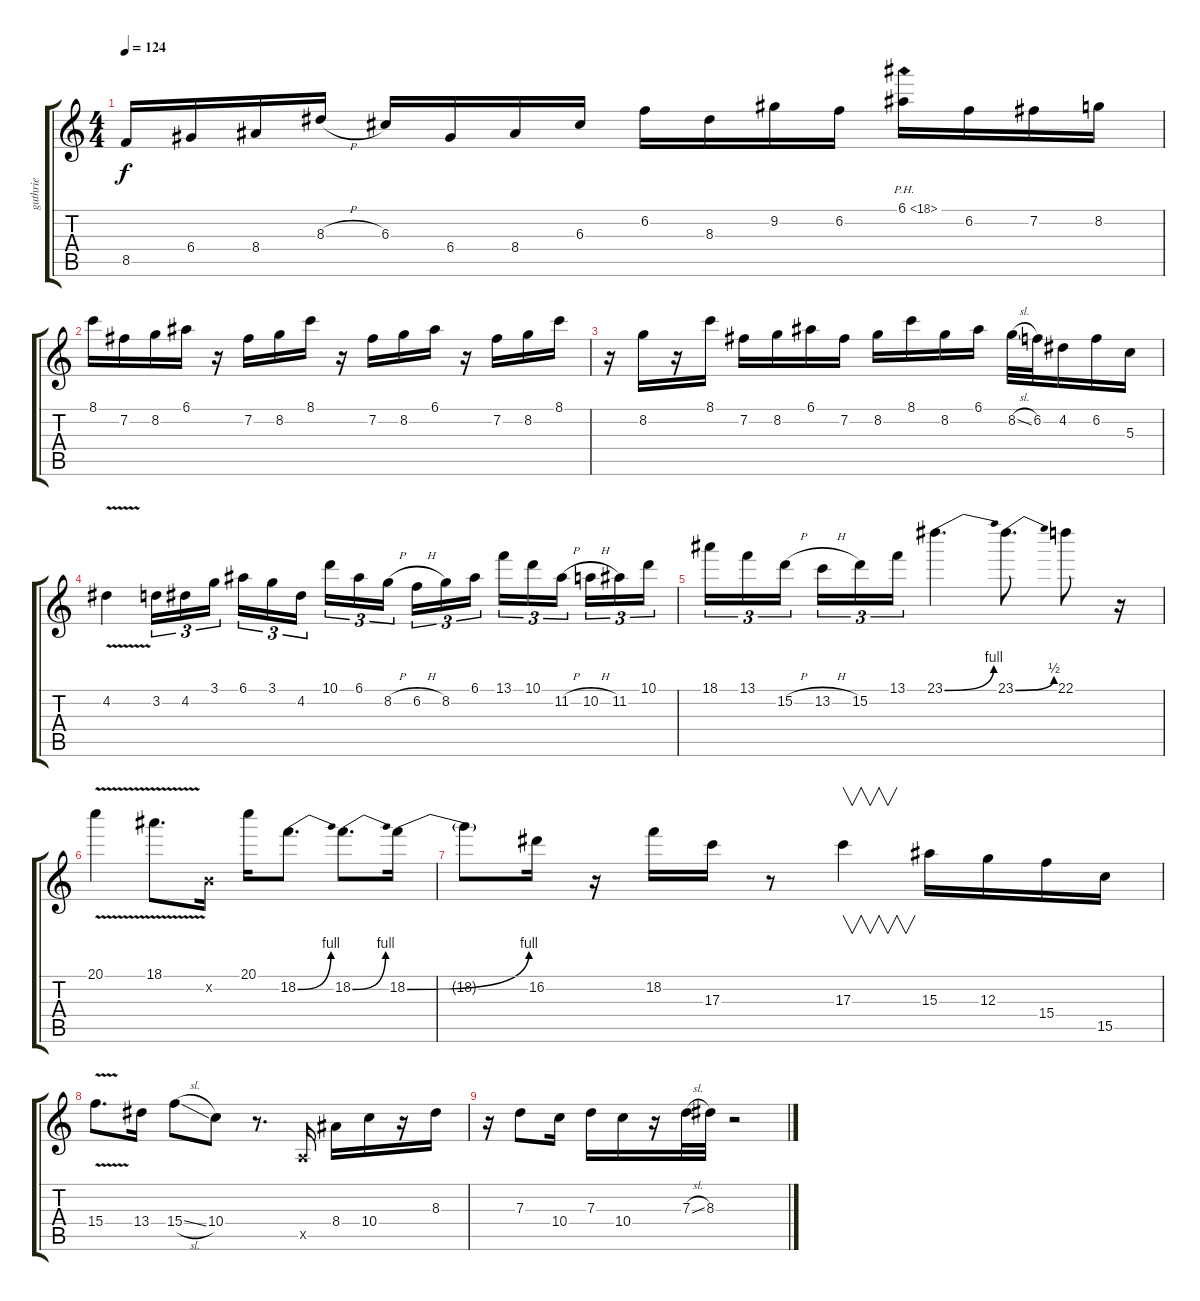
\track ("guthrie" "guthrie") {instrument distortionguitar}
\staff {score tabs}
\tuning (E4 B3 G3 D3 A2 E2) {hide}
\ts (4 4)
\tempo 124
\clef g2
\ks c
8.5.16{dy f} 6.4.16 8.4.16 8.3{h}.16 6.3.16 6.4.16 8.4.16 6.3.16 6.2.16 8.3.16 9.2.16 6.2.16 6.1{ph 12}.16 6.2.16 7.2.16 8.2.16 |
8.1.16 7.2.16 8.2.16 6.1.16 r.16 7.2.16 8.2.16 8.1.16 r.16 7.2.16 8.2.16 6.1.16 r.16 7.2.16 8.2.16 8.1.16 |
r.16 8.2.16 r.16 8.1.16 7.2.16 8.2.16 6.1.16 7.2.16 8.2.16 8.1.16 8.2.16 6.1.16 8.2{sl}.32 6.2.32 4.2.16 6.2.16 5.3.16 |
4.2{v}.4 3.2.16{tu (3 2)} 4.2.16{tu (3 2)} 3.1.16{tu (3 2) beam splitsecondary} 6.1.16{tu (3 2)} 3.1.16{tu (3 2)} 4.2.16{tu (3 2)} 10.1.16{tu (3 2)} 6.1.16{tu (3 2)} 8.2{h}.16{tu (3 2) beam splitsecondary} 6.2{h}.16{tu (3 2)} 8.2.16{tu (3 2)} 6.1.16{tu (3 2)} 13.1.16{tu (3 2)} 10.1.16{tu (3 2)} 11.2{h}.16{tu (3 2) beam splitsecondary} 10.2{h}.16{tu (3 2)} 11.2.16{tu (3 2)} 10.1.16{tu (3 2)} |
18.1.16{tu (3 2)} 13.1.16{tu (3 2)} 15.2{h}.16{tu (3 2) beam splitsecondary} 13.2{h}.16{tu (3 2)} 15.2.16{tu (3 2)} 13.1.16{tu (3 2)} 23.1{be (bend 0 0 60 4)}.4{d} 23.1{be (bend 0 0 60 2)}.8{d} 22.1.8 r.16 |
20.1{v}.4 18.1{v}.8{d} 0.2{x}.16 20.1.16 18.2{be (bend 0 0 60 4)}.8{d} 18.2{be (bend 0 0 60 4)}.8{d} 18.2{be (bend 0 0 60 4)}.16 |
18.2{t}.8 16.2.16 r.16 18.2.16 17.3.16 r.8 17.3.4{v} 15.3.16 12.3.16 15.4.16 15.5.16 |
15.4{v}.8{d} 13.4.16 15.4{sl}.8 10.4.8 r.8{d} 0.5{x}.16{volume 0} 8.4.16 10.4.16 r.16 8.3.16 |
r.16 7.3.8 10.4.16 7.3.16 10.4.16 r.16 7.3{sl}.32 8.3.32 r.2
